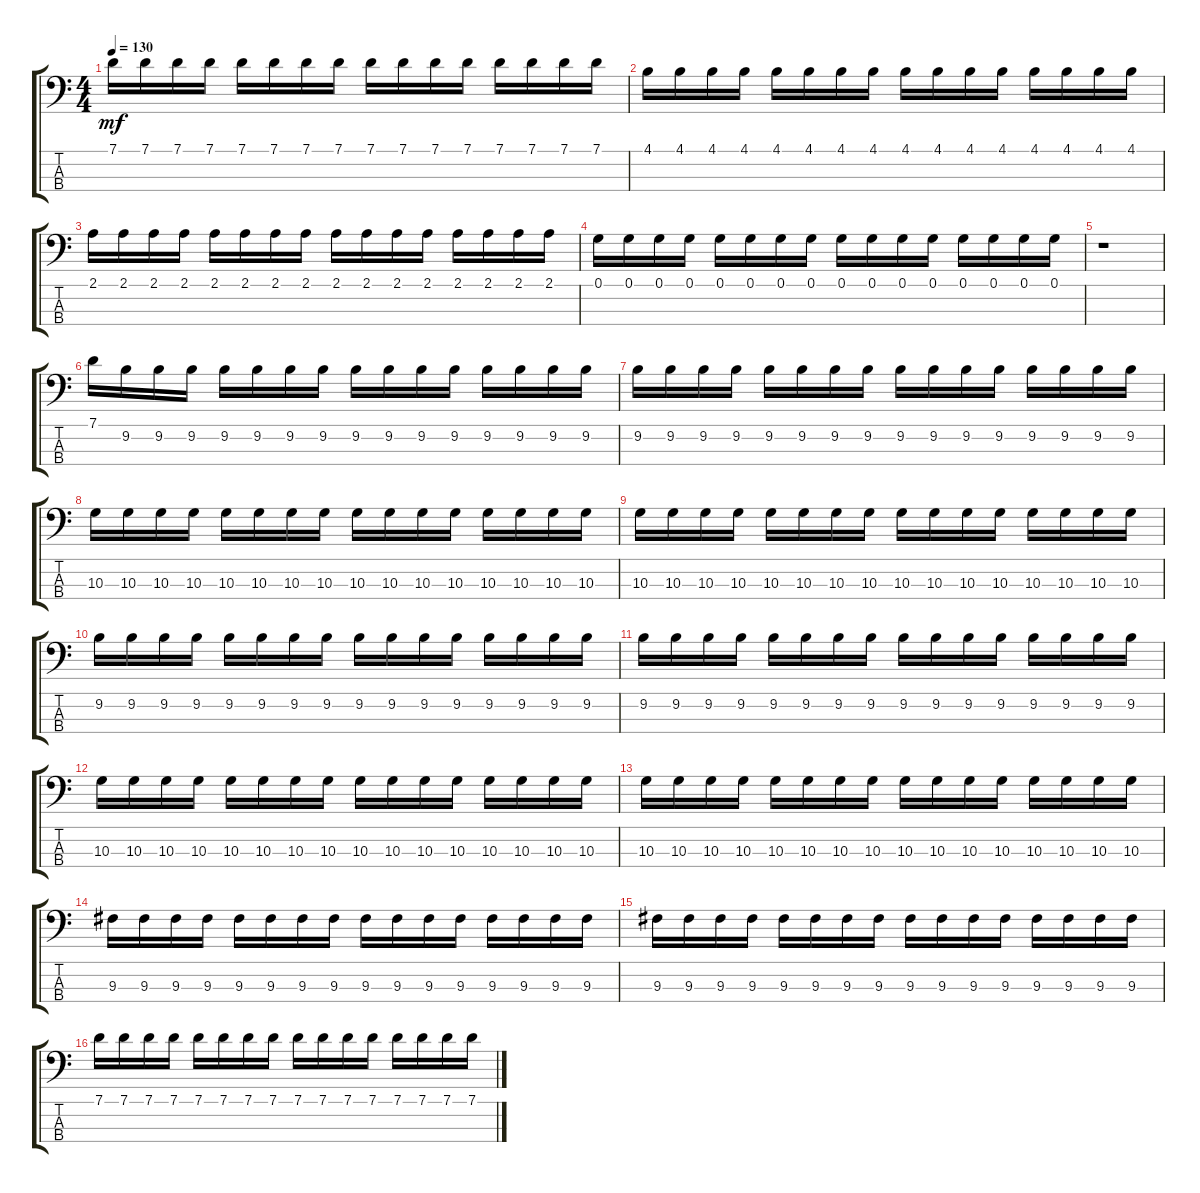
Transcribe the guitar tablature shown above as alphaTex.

\track "" {instrument synthbass1}
\staff {score tabs}
\tuning (G2 D2 A1 E1) {hide}
\ts (4 4)
\tempo 130
\clef f4
\ks c
7.1.16{dy mf} 7.1.16 7.1.16 7.1.16 7.1.16 7.1.16 7.1.16 7.1.16 7.1.16 7.1.16 7.1.16 7.1.16 7.1.16 7.1.16 7.1.16 7.1.16 |
4.1.16 4.1.16 4.1.16 4.1.16 4.1.16 4.1.16 4.1.16 4.1.16 4.1.16 4.1.16 4.1.16 4.1.16 4.1.16 4.1.16 4.1.16 4.1.16 |
2.1.16 2.1.16 2.1.16 2.1.16 2.1.16 2.1.16 2.1.16 2.1.16 2.1.16 2.1.16 2.1.16 2.1.16 2.1.16 2.1.16 2.1.16 2.1.16 |
0.1.16 0.1.16 0.1.16 0.1.16 0.1.16 0.1.16 0.1.16 0.1.16 0.1.16 0.1.16 0.1.16 0.1.16 0.1.16 0.1.16 0.1.16 0.1.16 |
r.1 |
7.1.16 9.2.16 9.2.16 9.2.16 9.2.16 9.2.16 9.2.16 9.2.16 9.2.16 9.2.16 9.2.16 9.2.16 9.2.16 9.2.16 9.2.16 9.2.16 |
9.2.16 9.2.16 9.2.16 9.2.16 9.2.16 9.2.16 9.2.16 9.2.16 9.2.16 9.2.16 9.2.16 9.2.16 9.2.16 9.2.16 9.2.16 9.2.16 |
10.3.16 10.3.16 10.3.16 10.3.16 10.3.16 10.3.16 10.3.16 10.3.16 10.3.16 10.3.16 10.3.16 10.3.16 10.3.16 10.3.16 10.3.16 10.3.16 |
10.3.16 10.3.16 10.3.16 10.3.16 10.3.16 10.3.16 10.3.16 10.3.16 10.3.16 10.3.16 10.3.16 10.3.16 10.3.16 10.3.16 10.3.16 10.3.16 |
9.2.16 9.2.16 9.2.16 9.2.16 9.2.16 9.2.16 9.2.16 9.2.16 9.2.16 9.2.16 9.2.16 9.2.16 9.2.16 9.2.16 9.2.16 9.2.16 |
9.2.16 9.2.16 9.2.16 9.2.16 9.2.16 9.2.16 9.2.16 9.2.16 9.2.16 9.2.16 9.2.16 9.2.16 9.2.16 9.2.16 9.2.16 9.2.16 |
10.3.16 10.3.16 10.3.16 10.3.16 10.3.16 10.3.16 10.3.16 10.3.16 10.3.16 10.3.16 10.3.16 10.3.16 10.3.16 10.3.16 10.3.16 10.3.16 |
10.3.16 10.3.16 10.3.16 10.3.16 10.3.16 10.3.16 10.3.16 10.3.16 10.3.16 10.3.16 10.3.16 10.3.16 10.3.16 10.3.16 10.3.16 10.3.16 |
9.3.16 9.3.16 9.3.16 9.3.16 9.3.16 9.3.16 9.3.16 9.3.16 9.3.16 9.3.16 9.3.16 9.3.16 9.3.16 9.3.16 9.3.16 9.3.16 |
9.3.16 9.3.16 9.3.16 9.3.16 9.3.16 9.3.16 9.3.16 9.3.16 9.3.16 9.3.16 9.3.16 9.3.16 9.3.16 9.3.16 9.3.16 9.3.16 |
7.1.16 7.1.16 7.1.16 7.1.16 7.1.16 7.1.16 7.1.16 7.1.16 7.1.16 7.1.16 7.1.16 7.1.16 7.1.16 7.1.16 7.1.16 7.1.16
